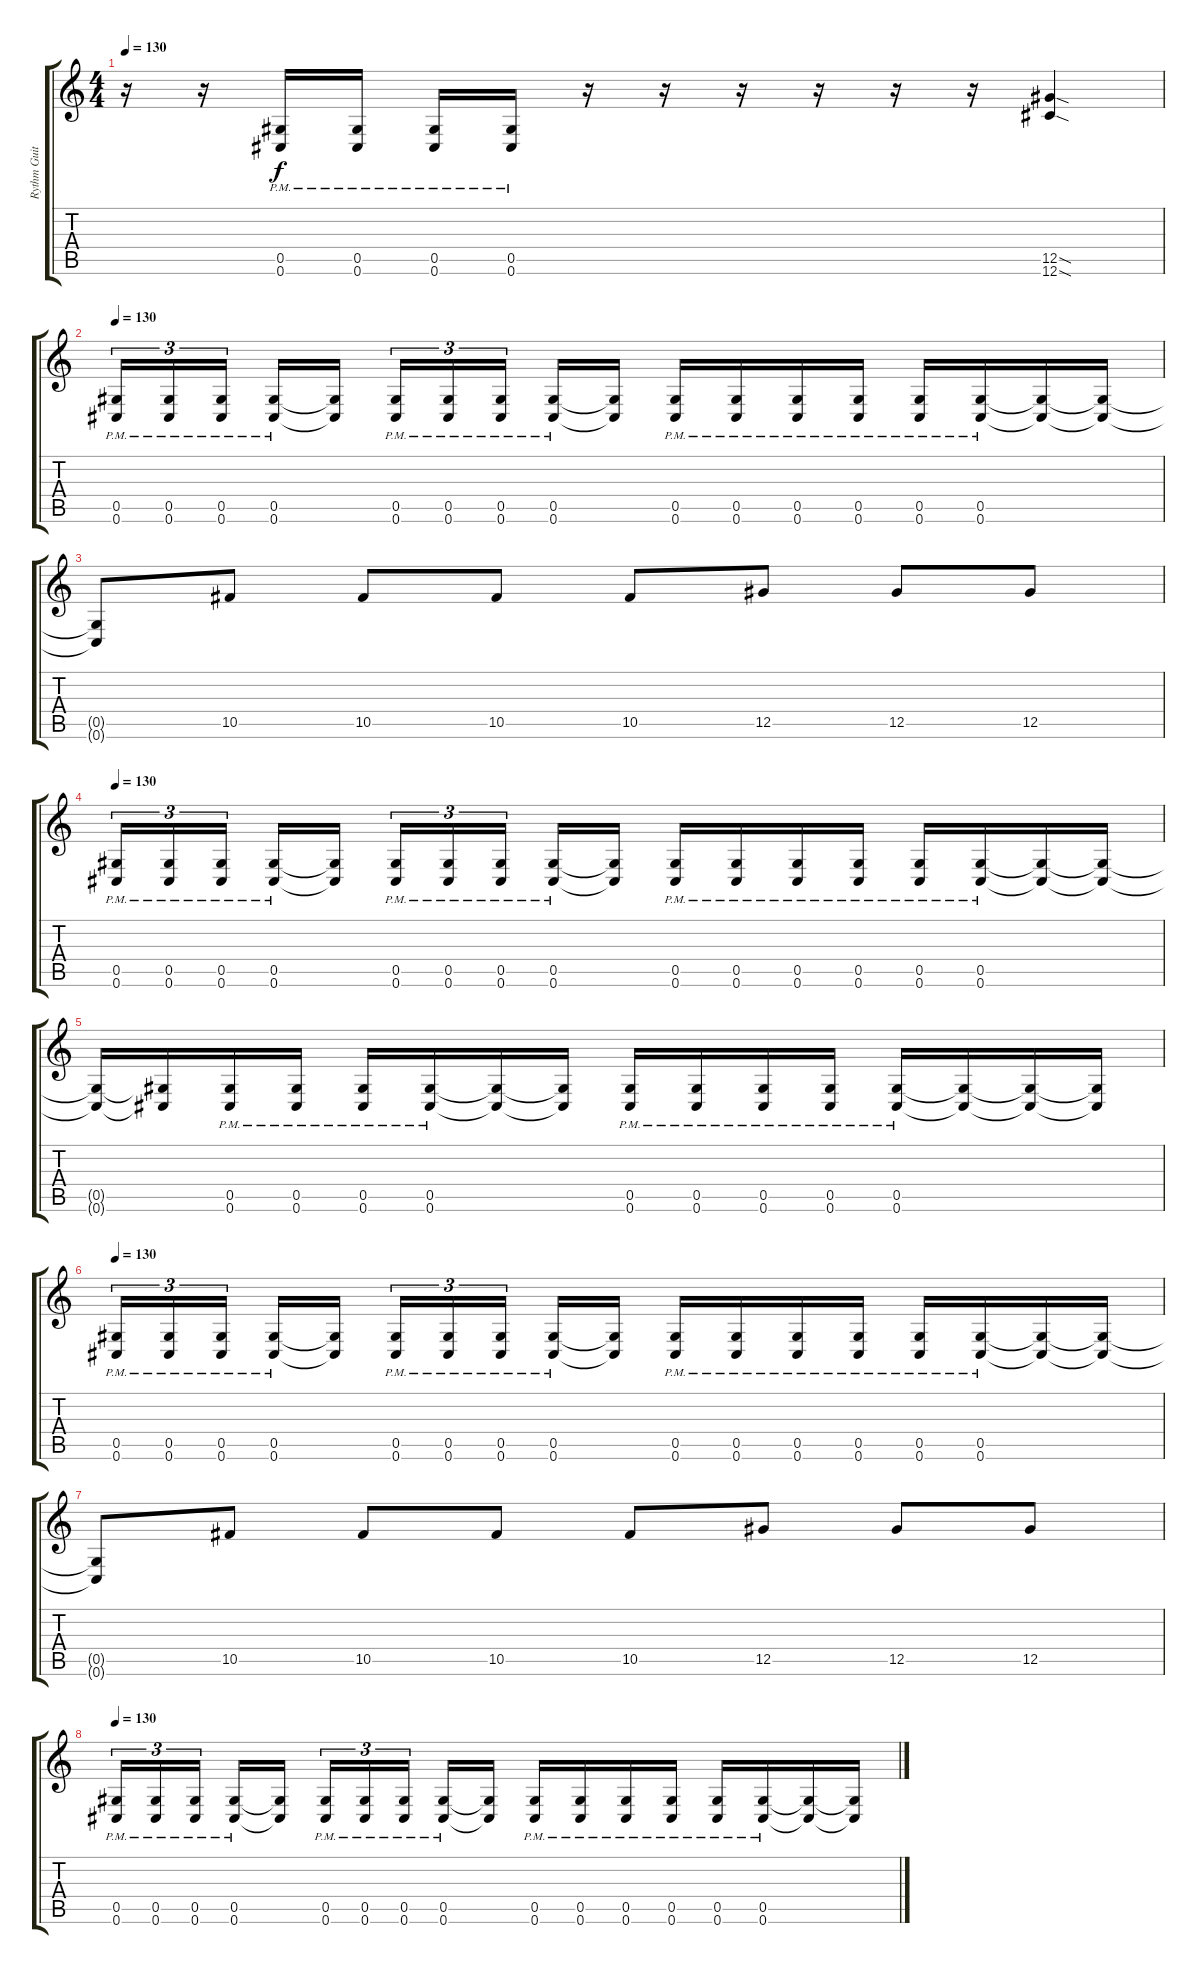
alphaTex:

\track ("Rythm Guitar" "Rythm Guit") {instrument distortionguitar}
\staff {score tabs}
\tuning (Eb4 Bb3 Gb3 Db3 Ab2 Db2) {hide}
\ts (4 4)
\tempo 130
\clef g2
\ks c
r.16{dy f} r.16 (0.5{pm} 0.6{pm}).16 (0.5{pm} 0.6{pm}).16 (0.5{pm} 0.6{pm}).16 (0.5{pm} 0.6{pm}).16 r.16 r.16 r.16 r.16 r.16 r.16 (12.5{sod} 12.6{sod}).4 |
\tempo 130
(0.5{pm} 0.6{pm}).16{tu (3 2)} (0.5{pm} 0.6{pm}).16{tu (3 2)} (0.5{pm} 0.6{pm}).16{tu (3 2) beam splitsecondary} (0.5{pm} 0.6{pm}).16 (0.5{t} 0.6{t}).16 (0.5{pm} 0.6{pm}).16{tu (3 2)} (0.5{pm} 0.6{pm}).16{tu (3 2)} (0.5{pm} 0.6{pm}).16{tu (3 2) beam splitsecondary} (0.5{pm} 0.6{pm}).16 (0.5{t} 0.6{t}).16 (0.5{pm} 0.6{pm}).16 (0.5{pm} 0.6{pm}).16 (0.5{pm} 0.6{pm}).16 (0.5{pm} 0.6{pm}).16 (0.5{pm} 0.6{pm}).16 (0.5{pm} 0.6{pm}).16 (0.5{t} 0.6{t}).16 (0.5{t} 0.6{t}).16 |
(0.5{t} 0.6{t}).8 10.5.8 10.5.8 10.5.8 10.5.8 12.5.8 12.5.8 12.5.8 |
\tempo 130
(0.5{pm} 0.6{pm}).16{tu (3 2)} (0.5{pm} 0.6{pm}).16{tu (3 2)} (0.5{pm} 0.6{pm}).16{tu (3 2) beam splitsecondary} (0.5{pm} 0.6{pm}).16 (0.5{t} 0.6{t}).16 (0.5{pm} 0.6{pm}).16{tu (3 2)} (0.5{pm} 0.6{pm}).16{tu (3 2)} (0.5{pm} 0.6{pm}).16{tu (3 2) beam splitsecondary} (0.5{pm} 0.6{pm}).16 (0.5{t} 0.6{t}).16 (0.5{pm} 0.6{pm}).16 (0.5{pm} 0.6{pm}).16 (0.5{pm} 0.6{pm}).16 (0.5{pm} 0.6{pm}).16 (0.5{pm} 0.6{pm}).16 (0.5{pm} 0.6{pm}).16 (0.5{t} 0.6{t}).16 (0.5{t} 0.6{t}).16 |
(0.5{t} 0.6{t}).16 (0.5{t} 0.6{t}).16 (0.5{pm} 0.6{pm}).16 (0.5{pm} 0.6{pm}).16 (0.5{pm} 0.6{pm}).16 (0.5{pm} 0.6{pm}).16 (0.5{t} 0.6{t}).16 (0.5{t} 0.6{t}).16 (0.5{pm} 0.6{pm}).16 (0.5{pm} 0.6{pm}).16 (0.5{pm} 0.6{pm}).16 (0.5{pm} 0.6{pm}).16 (0.5{pm} 0.6{pm}).16 (0.5{t} 0.6{t}).16 (0.5{t} 0.6{t}).16 (0.5{t} 0.6{t}).16 |
\tempo 130
(0.5{pm} 0.6{pm}).16{tu (3 2)} (0.5{pm} 0.6{pm}).16{tu (3 2)} (0.5{pm} 0.6{pm}).16{tu (3 2) beam splitsecondary} (0.5{pm} 0.6{pm}).16 (0.5{t} 0.6{t}).16 (0.5{pm} 0.6{pm}).16{tu (3 2)} (0.5{pm} 0.6{pm}).16{tu (3 2)} (0.5{pm} 0.6{pm}).16{tu (3 2) beam splitsecondary} (0.5{pm} 0.6{pm}).16 (0.5{t} 0.6{t}).16 (0.5{pm} 0.6{pm}).16 (0.5{pm} 0.6{pm}).16 (0.5{pm} 0.6{pm}).16 (0.5{pm} 0.6{pm}).16 (0.5{pm} 0.6{pm}).16 (0.5{pm} 0.6{pm}).16 (0.5{t} 0.6{t}).16 (0.5{t} 0.6{t}).16 |
(0.5{t} 0.6{t}).8 10.5.8 10.5.8 10.5.8 10.5.8 12.5.8 12.5.8 12.5.8 |
\tempo 130
(0.5{pm} 0.6{pm}).16{tu (3 2)} (0.5{pm} 0.6{pm}).16{tu (3 2)} (0.5{pm} 0.6{pm}).16{tu (3 2) beam splitsecondary} (0.5{pm} 0.6{pm}).16 (0.5{t} 0.6{t}).16 (0.5{pm} 0.6{pm}).16{tu (3 2)} (0.5{pm} 0.6{pm}).16{tu (3 2)} (0.5{pm} 0.6{pm}).16{tu (3 2) beam splitsecondary} (0.5{pm} 0.6{pm}).16 (0.5{t} 0.6{t}).16 (0.5{pm} 0.6{pm}).16 (0.5{pm} 0.6{pm}).16 (0.5{pm} 0.6{pm}).16 (0.5{pm} 0.6{pm}).16 (0.5{pm} 0.6{pm}).16 (0.5{pm} 0.6{pm}).16 (0.5{t} 0.6{t}).16 (0.5{t} 0.6{t}).16
